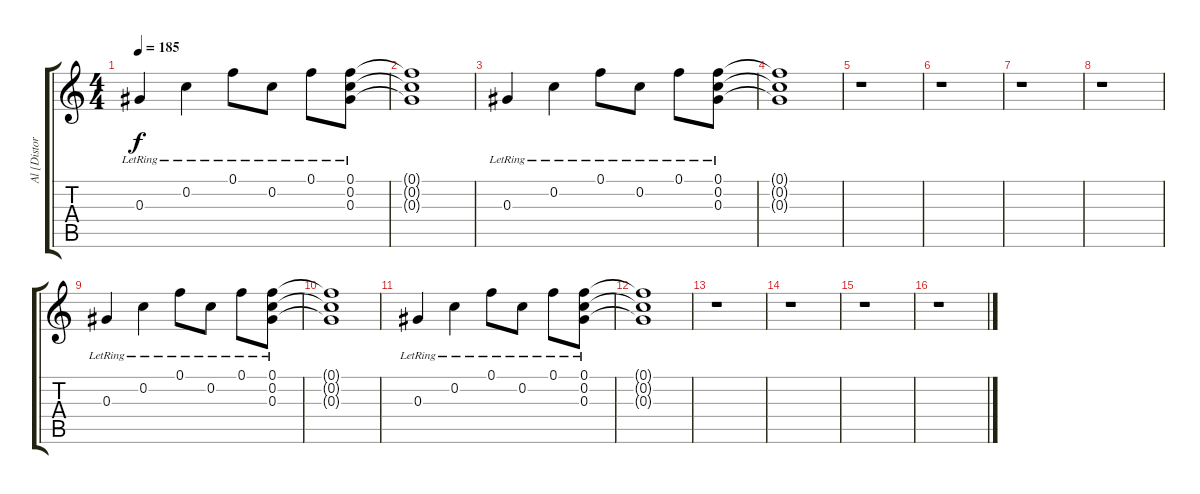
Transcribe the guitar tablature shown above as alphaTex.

\track ("Al [Distortion]" "Al [Distor") {instrument distortionguitar}
\staff {score tabs}
\tuning (F4 C4 Ab3 Db3 Ab2 Db2) {hide}
\ts (4 4)
\tempo 185
\clef g2
\ks c
0.3{lr}.4{dy f} 0.2{lr}.4 0.1{lr}.8 0.2{lr}.8 0.1{lr}.8 (0.1{lr} 0.2{lr} 0.3{lr}).8 |
(0.1{t} 0.2{t} 0.3{t}).1 |
0.3{lr}.4 0.2{lr}.4 0.1{lr}.8 0.2{lr}.8 0.1{lr}.8 (0.1{lr} 0.2{lr} 0.3{lr}).8 |
(0.1{t} 0.2{t} 0.3{t}).1 |
r.1 |
r.1 |
r.1 |
r.1 |
0.3{lr}.4 0.2{lr}.4 0.1{lr}.8 0.2{lr}.8 0.1{lr}.8 (0.1{lr} 0.2{lr} 0.3{lr}).8 |
(0.1{t} 0.2{t} 0.3{t}).1 |
0.3{lr}.4 0.2{lr}.4 0.1{lr}.8 0.2{lr}.8 0.1{lr}.8 (0.1{lr} 0.2{lr} 0.3{lr}).8 |
(0.1{t} 0.2{t} 0.3{t}).1 |
r.1 |
r.1 |
r.1 |
r.1
